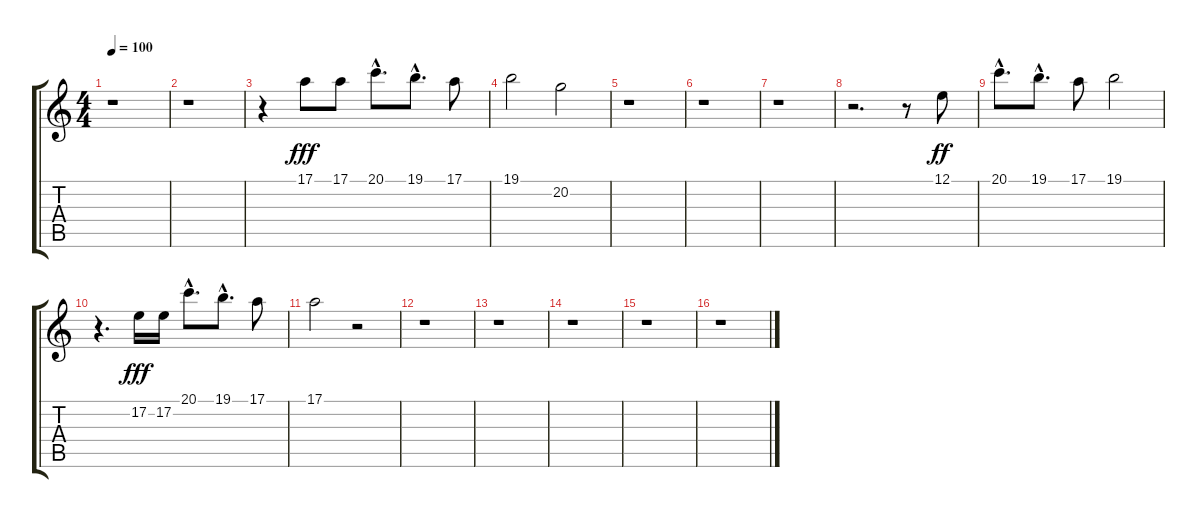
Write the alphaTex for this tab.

\track "" {instrument harpsichord}
\staff {score tabs}
\tuning (E4 B3 G3 D3 A2 E2) {hide}
\ts (4 4)
\tempo 100
\clef g2
\ks c
r.1{dy f} |
r.1 |
r.4 17.1.8{dy fff} 17.1.8 20.1{hac}.8{d} 19.1{hac}.8{d} 17.1.8 |
19.1.2 20.2.2 |
r.1 |
r.1 |
r.1 |
r.2{d} r.8 12.1.8{dy ff} |
20.1{hac}.8{d} 19.1{hac}.8{d} 17.1.8 19.1.2 |
r.4{d} 17.2.16{dy fff} 17.2.16 20.1{hac}.8{d} 19.1{hac}.8{d} 17.1.8 |
17.1.2 r.2 |
r.1 |
r.1 |
r.1 |
r.1 |
r.1
